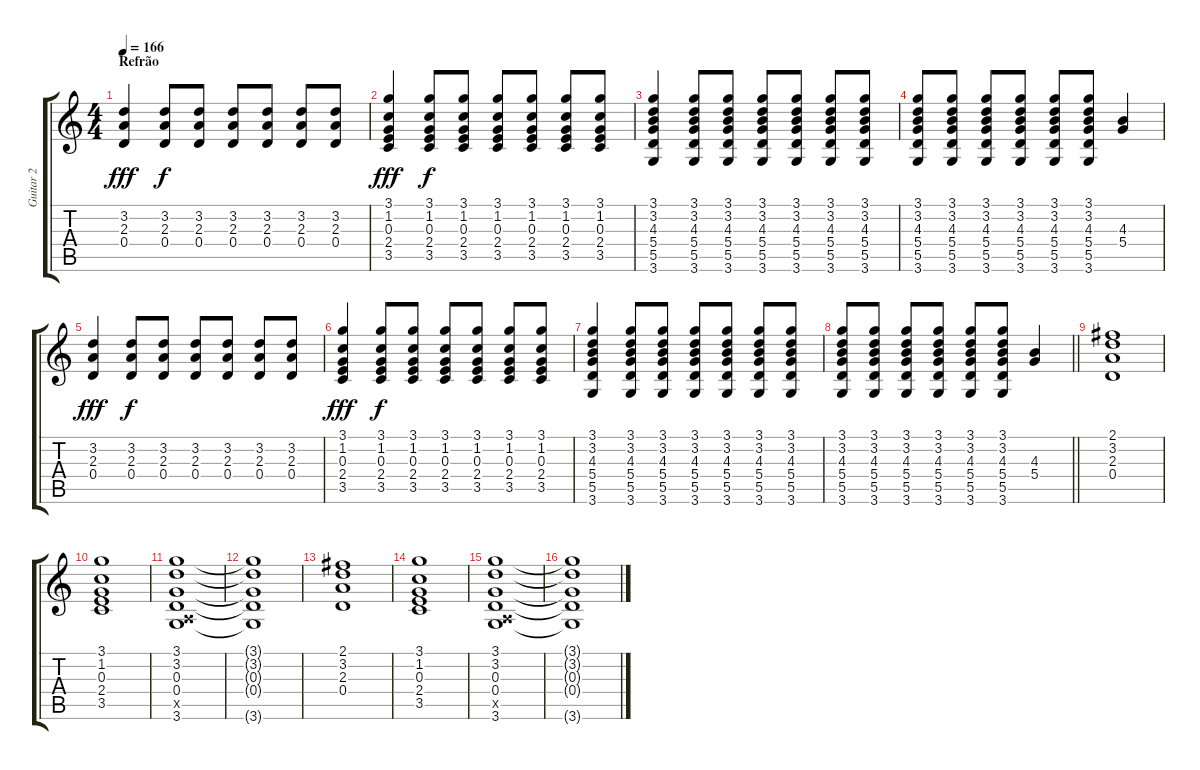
\track ("Guitar 2" "Guitar 2") {instrument overdrivenguitar}
\staff {score tabs}
\tuning (E4 B3 G3 D3 A2 E2) {hide}
\ts (4 4)
\section ("" "Refrão")
\tempo 166
\clef g2
\ks c
(3.2 2.3 0.4).4{dy fff} (3.2 2.3 0.4).8{dy f} (3.2 2.3 0.4).8 (3.2 2.3 0.4).8 (3.2 2.3 0.4).8 (3.2 2.3 0.4).8 (3.2 2.3 0.4).8 |
(3.1 1.2 0.3 2.4 3.5).4{dy fff} (3.1 1.2 0.3 2.4 3.5).8{dy f} (3.1 1.2 0.3 2.4 3.5).8 (3.1 1.2 0.3 2.4 3.5).8 (3.1 1.2 0.3 2.4 3.5).8 (3.1 1.2 0.3 2.4 3.5).8 (3.1 1.2 0.3 2.4 3.5).8 |
(3.1 3.2 4.3 5.4 5.5 3.6).4 (3.1 3.2 4.3 5.4 5.5 3.6).8 (3.1 3.2 4.3 5.4 5.5 3.6).8 (3.1 3.2 4.3 5.4 5.5 3.6).8 (3.1 3.2 4.3 5.4 5.5 3.6).8 (3.1 3.2 4.3 5.4 5.5 3.6).8 (3.1 3.2 4.3 5.4 5.5 3.6).8 |
(3.1 3.2 4.3 5.4 5.5 3.6).8 (3.1 3.2 4.3 5.4 5.5 3.6).8 (3.1 3.2 4.3 5.4 5.5 3.6).8 (3.1 3.2 4.3 5.4 5.5 3.6).8 (3.1 3.2 4.3 5.4 5.5 3.6).8 (3.1 3.2 4.3 5.4 5.5 3.6).8 (4.3 5.4).4 |
(3.2 2.3 0.4).4{dy fff} (3.2 2.3 0.4).8{dy f} (3.2 2.3 0.4).8 (3.2 2.3 0.4).8 (3.2 2.3 0.4).8 (3.2 2.3 0.4).8 (3.2 2.3 0.4).8 |
(3.1 1.2 0.3 2.4 3.5).4{dy fff} (3.1 1.2 0.3 2.4 3.5).8{dy f} (3.1 1.2 0.3 2.4 3.5).8 (3.1 1.2 0.3 2.4 3.5).8 (3.1 1.2 0.3 2.4 3.5).8 (3.1 1.2 0.3 2.4 3.5).8 (3.1 1.2 0.3 2.4 3.5).8 |
(3.1 3.2 4.3 5.4 5.5 3.6).4 (3.1 3.2 4.3 5.4 5.5 3.6).8 (3.1 3.2 4.3 5.4 5.5 3.6).8 (3.1 3.2 4.3 5.4 5.5 3.6).8 (3.1 3.2 4.3 5.4 5.5 3.6).8 (3.1 3.2 4.3 5.4 5.5 3.6).8 (3.1 3.2 4.3 5.4 5.5 3.6).8 |
\barLineRight lightlight
(3.1 3.2 4.3 5.4 5.5 3.6).8 (3.1 3.2 4.3 5.4 5.5 3.6).8 (3.1 3.2 4.3 5.4 5.5 3.6).8 (3.1 3.2 4.3 5.4 5.5 3.6).8 (3.1 3.2 4.3 5.4 5.5 3.6).8 (3.1 3.2 4.3 5.4 5.5 3.6).8 (4.3 5.4).4 |
(2.1 3.2 2.3 0.4).1 |
(3.1 1.2 0.3 2.4 3.5).1 |
(3.1 3.2 0.3 0.4 0.5{x} 3.6).1 |
(3.1{t} 3.2{t} 0.3{t} 0.4{t} 3.6{t}).1 |
(2.1 3.2 2.3 0.4).1 |
(3.1 1.2 0.3 2.4 3.5).1 |
(3.1 3.2 0.3 0.4 0.5{x} 3.6).1 |
(3.1{t} 3.2{t} 0.3{t} 0.4{t} 3.6{t}).1
